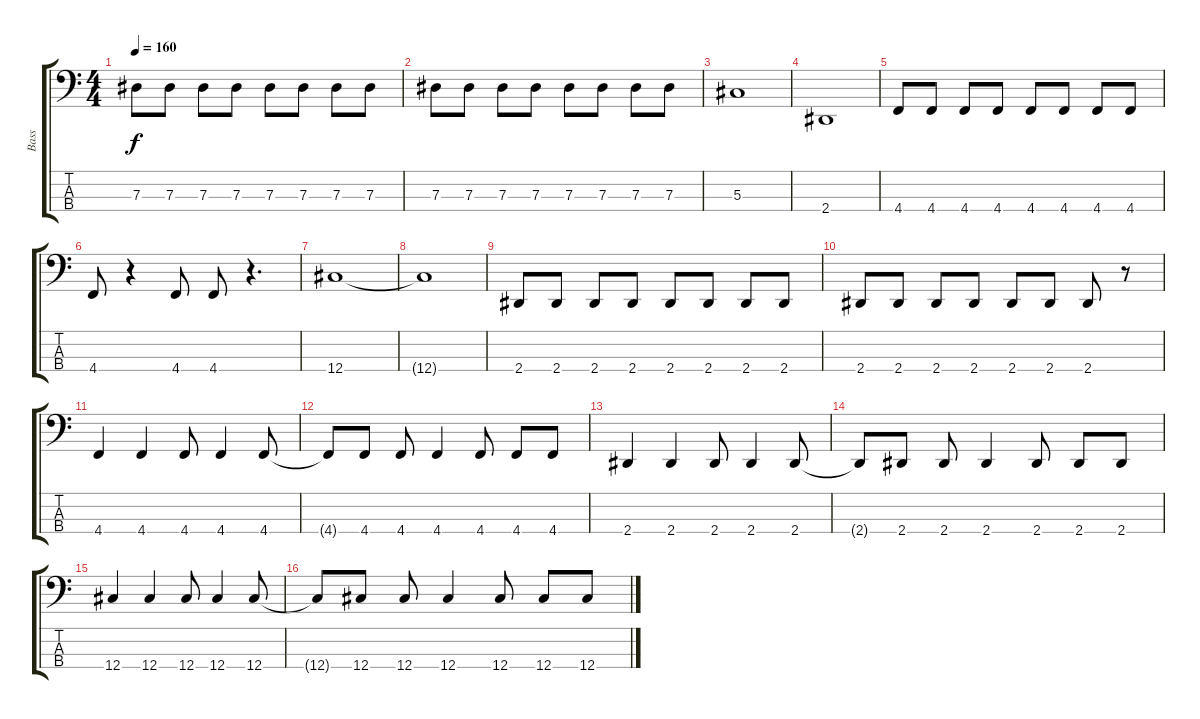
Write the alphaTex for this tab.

\track ("Bass" "Bass") {instrument electricbasspick}
\staff {score tabs}
\tuning (Gb2 Db2 Ab1 Db1) {hide}
\ts (4 4)
\tempo 160
\clef f4
\ks c
7.3.8{dy f} 7.3.8 7.3.8 7.3.8 7.3.8 7.3.8 7.3.8 7.3.8 |
7.3.8 7.3.8 7.3.8 7.3.8 7.3.8 7.3.8 7.3.8 7.3.8 |
5.3.1 |
2.4.1 |
4.4.8 4.4.8 4.4.8 4.4.8 4.4.8 4.4.8 4.4.8 4.4.8 |
4.4.8 r.4 4.4.8 4.4.8 r.4{d} |
12.4.1 |
12.4{t}.1 |
2.4.8 2.4.8 2.4.8 2.4.8 2.4.8 2.4.8 2.4.8 2.4.8 |
2.4.8 2.4.8 2.4.8 2.4.8 2.4.8 2.4.8 2.4.8 r.8 |
4.4.4 4.4.4 4.4.8 4.4.4 4.4.8 |
4.4{t}.8 4.4.8 4.4.8 4.4.4 4.4.8 4.4.8 4.4.8 |
2.4.4 2.4.4 2.4.8 2.4.4 2.4.8 |
2.4{t}.8 2.4.8 2.4.8 2.4.4 2.4.8 2.4.8 2.4.8 |
12.4.4 12.4.4 12.4.8 12.4.4 12.4.8 |
12.4{t}.8 12.4.8 12.4.8 12.4.4 12.4.8 12.4.8 12.4.8
